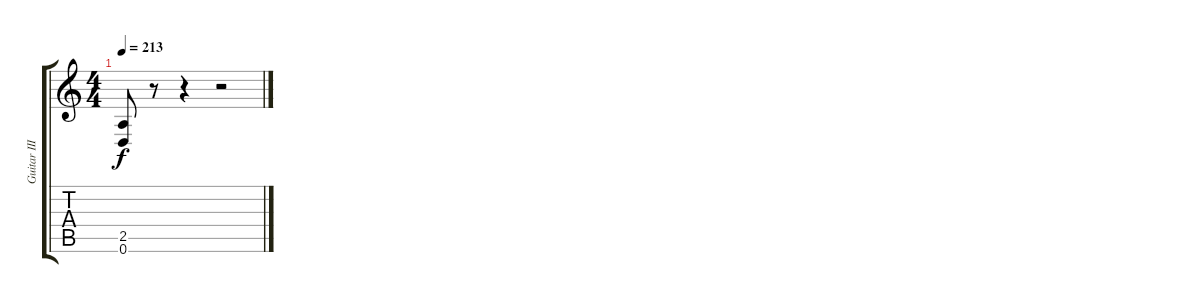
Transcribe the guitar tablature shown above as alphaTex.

\track ("Guitar III" "Guitar III") {instrument distortionguitar}
\staff {score tabs}
\tuning (D4 A3 F3 C3 G2 D2) {hide}
\ts (4 4)
\tempo 213
\clef g2
\ks c
(2.5 0.6).8{dy f} r.8 r.4 r.2
